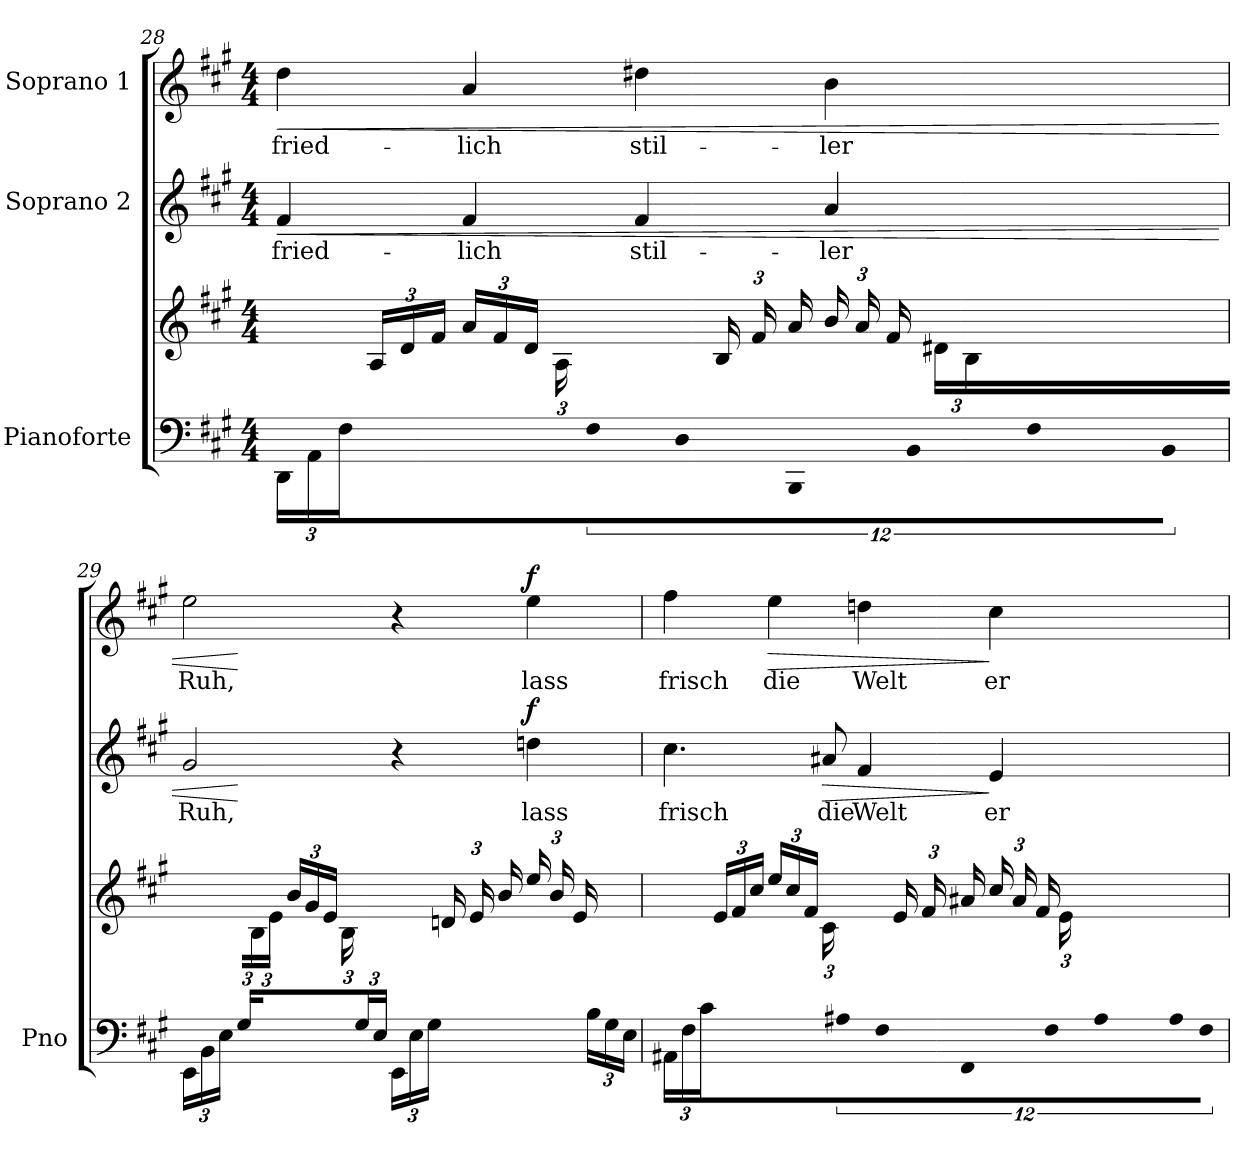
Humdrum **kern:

**kern	**kern	**kern	**text	**dynam	**kern	**text	**dynam
*part3	*part3	*part2	*part2	*part2	*part1	*part1	*part1
*staff4	*staff3	*staff2	*staff2	*staff2	*staff1	*staff1	*staff1
*I"Pianoforte	*	*I"Soprano 2	*	*	*I"Soprano 1	*	*
*I'Pno	*	*	*	*	*	*	*
*clefF4	*clefG2	*clefG2	*	*	*clefG2	*	*
*k[f#c#g#]	*k[f#c#g#]	*k[f#c#g#]	*	*	*k[f#c#g#]	*	*
*M4/4	*M4/4	*M4/4	*	*	*M4/4	*	*
=28	=28	=28	=28	=28	=28	=28	=28
*^	*	*	*	*	*	*	*
!	!	!	!	!	!LO:HP:b	!	!	!LO:HP:b
24DD\LL	1ryy	8ryy	4f#/	fried-	<	4dd\	fried-	<
24AA\	.	.	.	.	.	.	.	.
24F#\JJ	.	.	.	.	.	.	.	.
24%7ryy	.	24A/LL	.	.	.	.	.	.
.	.	24d/	.	.	.	.	.	.
.	.	24f#/JJ	.	.	.	.	.	.
.	.	24a/LL	4f#/	-lich	.	4a/	-lich	.
.	.	24f#/	.	.	.	.	.	.
.	.	24d/JJ	.	.	.	.	.	.
*	*	*Xbrackettup	*	*	*	*	*	*
.	.	24A\LL	.	.	.	.	.	.
24F#/	.	24%5ryy	.	.	.	.	.	.
24D/JJ	.	.	.	.	.	.	.	.
24BBB\LL	.	.	4f#/	stil-	.	4dd#X\	stil-	.
24BB\	.	.	.	.	.	.	.	.
24F#\JJ	.	.	.	.	.	.	.	.
*	*	*brackettup	*	*	*	*	*	*
3ryy	.	24B/LL	.	.	.	.	.	.
.	.	24f#/	.	.	.	.	.	.
.	.	24a/JJ	.	.	.	.	.	.
.	.	24b/LL	4a/	-ler	.	4b\	-ler	.
.	.	24a/	.	.	.	.	.	.
.	.	24f#/JJ	.	.	.	.	.	.
*	*	*Xbrackettup	*	*	*	*	*	*
.	.	24d#X\LL	.	.	.	.	.	.
.	.	24B\	.	.	.	.	.	.
24BB/JJ	.	24ryy	.	.	.	.	.	.
=29	=29	=29	=29	=29	=29	=29	=29	=29
*	*	*	*^	*	*	*^	*	*
24EE\LL	1ryy	6ryy	2g#/	8ryy	Ruh,	.	2ee\	8ryy	Ruh,	.
24BB\	.	.	.	.	.	.	.	.	.	.
24E\JJ	.	.	.	.	.	.	.	.	.	.
*Xbrackettup	*	*	*	*	*	*	*	*	*	*
24G#/LL	.	.	.	8ryy	.	[	.	8ryy	.	[
4ryy	.	24B\	.	.	.	.	.	.	.	.
.	.	24e\JJ	.	.	.	.	.	.	.	.
*	*	*brackettup	*	*	*	*	*	*	*	*
.	.	24b/LL	.	4ryy	.	.	.	4ryy	.	.
.	.	24g#/	.	.	.	.	.	.	.	.
.	.	24e/JJ	.	.	.	.	.	.	.	.
*	*	*Xbrackettup	*	*	*	*	*	*	*	*
.	.	24B\LL	.	.	.	.	.	.	.	.
24G#/	.	24%5ryy	.	.	.	.	.	.	.	.
24E/JJ	.	.	.	.	.	.	.	.	.	.
*brackettup	*	*	*	*	*	*	*	*	*	*
24EE\LL	.	.	4r	2ryy	.	.	4r	2ryy	.	.
24E\	.	.	.	.	.	.	.	.	.	.
24G#\JJ	.	.	.	.	.	.	.	.	.	.
*	*	*brackettup	*	*	*	*	*	*	*	*
4ryy	.	24dn/LL	.	.	.	.	.	.	.	.
.	.	24e/	.	.	.	.	.	.	.	.
.	.	24b/JJ	.	.	.	.	.	.	.	.
!	!	!	!	!	!	!LO:DY:a	!	!	!	!LO:DY:a
.	.	24ee/LL	4ddn\	.	lass	f	4ee\	.	lass	f
.	.	24b/	.	.	.	.	.	.	.	.
.	.	24e/JJ	.	.	.	.	.	.	.	.
24B\LL	.	8ryy	.	.	.	.	.	.	.	.
24G#\	.	.	.	.	.	.	.	.	.	.
24E\JJ	.	.	.	.	.	.	.	.	.	.
*	*	*	*v	*v	*	*	*	*	*	*
*	*	*	*	*	*	*v	*v	*	*
=30	=30	=30	=30	=30	=30	=30	=30	=30
24AA#X\LL	1ryy	8ryy	4.cc#\	frisch	.	4ff#\	frisch	.
24F#\	.	.	.	.	.	.	.	.
24c#\JJ	.	.	.	.	.	.	.	.
24%7ryy	.	24e/LL	.	.	.	.	.	.
.	.	24f#/	.	.	.	.	.	.
.	.	24cc#/JJ	.	.	.	.	.	.
!	!	!	!	!	!	!	!	!LO:HP:b
.	.	24ee/LL	.	.	.	4ee\	die	>
.	.	24cc#/	.	.	.	.	.	.
.	.	24f#/JJ	.	.	.	.	.	.
*	*	*Xbrackettup	*	*	*	*	*	*
!	!	!	!	!	!LO:HP:b	!	!	!
.	.	24c#\LL	8a#X/	die	>	.	.	.
24A#X/	.	24%5ryy	.	.	.	.	.	.
24F#/JJ	.	.	.	.	.	.	.	.
24FF#\LL	.	.	4f#/	Welt	.	4ddn\	Welt	.
24F#\	.	.	.	.	.	.	.	.
24A#\JJ	.	.	.	.	.	.	.	.
24%7ryy	.	24e/LL	.	.	.	.	.	.
.	.	24f#/	.	.	.	.	.	.
.	.	24a#X/JJ	.	.	.	.	.	.
*	*	*brackettup	*	*	*	*	*	*
.	.	24cc#/LL	4e/	er-	]	4cc#\	er-	]
.	.	24a#/	.	.	.	.	.	.
.	.	24f#/JJ	.	.	.	.	.	.
*	*	*Xbrackettup	*	*	*	*	*	*
.	.	24e\LL	.	.	.	.	.	.
24A#/	.	12ryy	.	.	.	.	.	.
24F#/JJ	.	.	.	.	.	.	.	.
*v	*v	*	*	*	*	*	*	*
=	=	=	=	=	=	=	=
*-	*-	*-	*-	*-	*-	*-	*-
